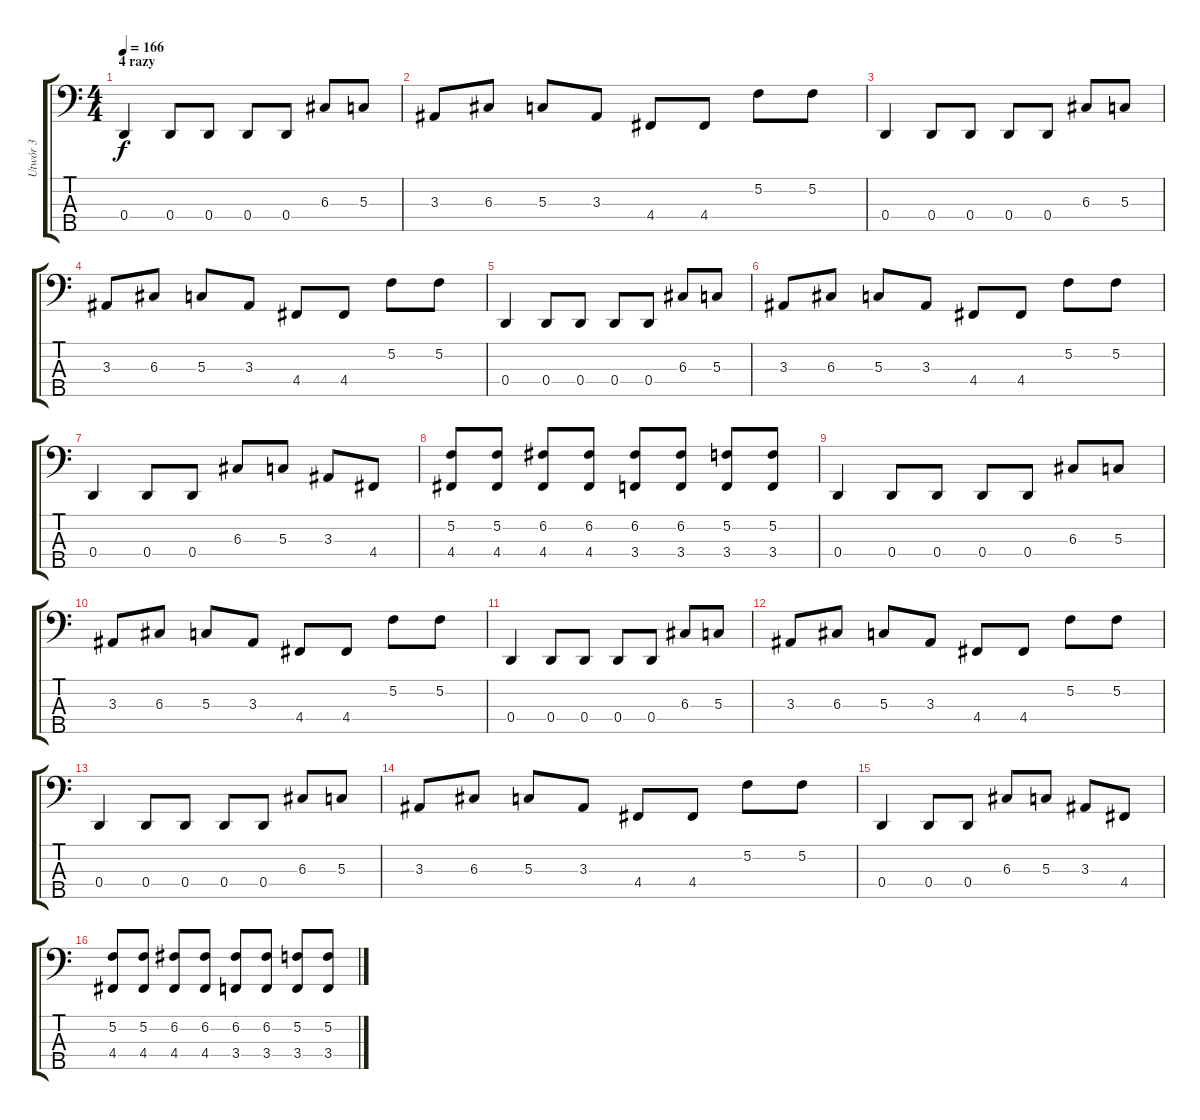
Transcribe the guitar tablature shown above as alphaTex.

\track ("Utwór 3" "Utwór 3") {instrument electricbassfinger}
\staff {score tabs}
\tuning (F2 C2 G1 D1 A0) {hide}
\ts (4 4)
\section ("" "4 razy")
\tempo 166
\clef f4
\ks c
0.4.4{dy f} 0.4.8 0.4.8 0.4.8 0.4.8 6.3.8 5.3.8 |
3.3.8 6.3.8 5.3.8 3.3.8 4.4.8 4.4.8 5.2.8 5.2.8 |
0.4.4 0.4.8 0.4.8 0.4.8 0.4.8 6.3.8 5.3.8 |
3.3.8 6.3.8 5.3.8 3.3.8 4.4.8 4.4.8 5.2.8 5.2.8 |
0.4.4 0.4.8 0.4.8 0.4.8 0.4.8 6.3.8 5.3.8 |
3.3.8 6.3.8 5.3.8 3.3.8 4.4.8 4.4.8 5.2.8 5.2.8 |
0.4.4 0.4.8 0.4.8 6.3.8 5.3.8 3.3.8 4.4.8 |
(5.2 4.4).8 (5.2 4.4).8 (6.2 4.4).8 (6.2 4.4).8 (6.2 3.4).8 (6.2 3.4).8 (5.2 3.4).8 (5.2 3.4).8 |
0.4.4 0.4.8 0.4.8 0.4.8 0.4.8 6.3.8 5.3.8 |
3.3.8 6.3.8 5.3.8 3.3.8 4.4.8 4.4.8 5.2.8 5.2.8 |
0.4.4 0.4.8 0.4.8 0.4.8 0.4.8 6.3.8 5.3.8 |
3.3.8 6.3.8 5.3.8 3.3.8 4.4.8 4.4.8 5.2.8 5.2.8 |
0.4.4 0.4.8 0.4.8 0.4.8 0.4.8 6.3.8 5.3.8 |
3.3.8 6.3.8 5.3.8 3.3.8 4.4.8 4.4.8 5.2.8 5.2.8 |
0.4.4 0.4.8 0.4.8 6.3.8 5.3.8 3.3.8 4.4.8 |
(5.2 4.4).8 (5.2 4.4).8 (6.2 4.4).8 (6.2 4.4).8 (6.2 3.4).8 (6.2 3.4).8 (5.2 3.4).8 (5.2 3.4).8
